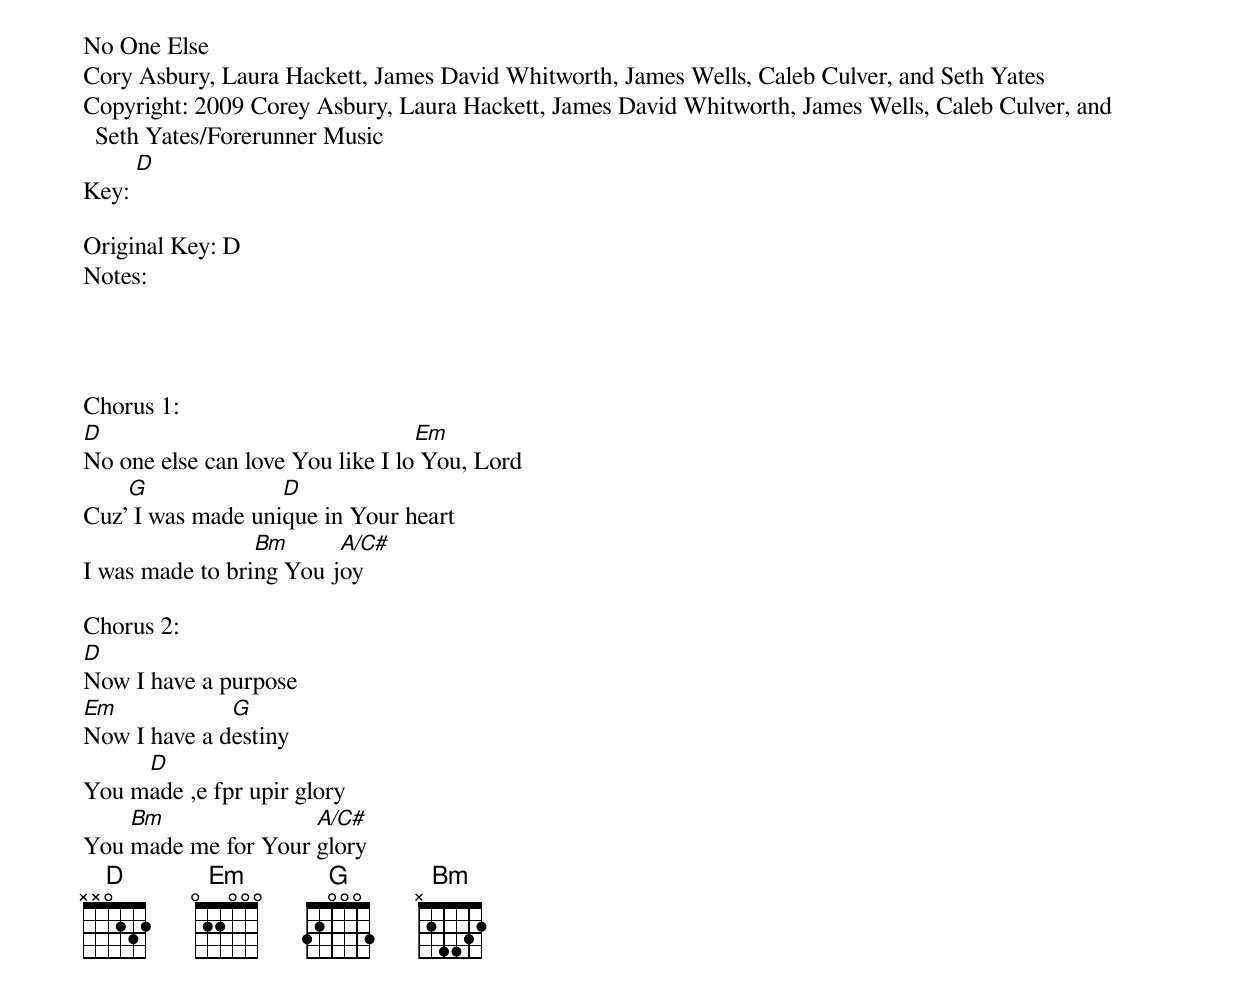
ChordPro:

No One Else
Cory Asbury, Laura Hackett, James David Whitworth, James Wells, Caleb Culver, and Seth Yates
Copyright: 2009 Corey Asbury, Laura Hackett, James David Whitworth, James Wells, Caleb Culver, and Seth Yates/Forerunner Music
Key: [D]

Original Key: D
Notes:




Chorus 1:
[D]No one else can love You like I lo[Em] You, Lord
Cuz'[G] I was made uni[D]que in Your heart
I was made to bri[Bm]ng You j[A/C#]oy

Chorus 2:
[D]Now I have a purpose
[Em]Now I have a d[G]estiny
You m[D]ade ,e fpr upir glory
You [Bm]made me for Your [A/C#]glory
